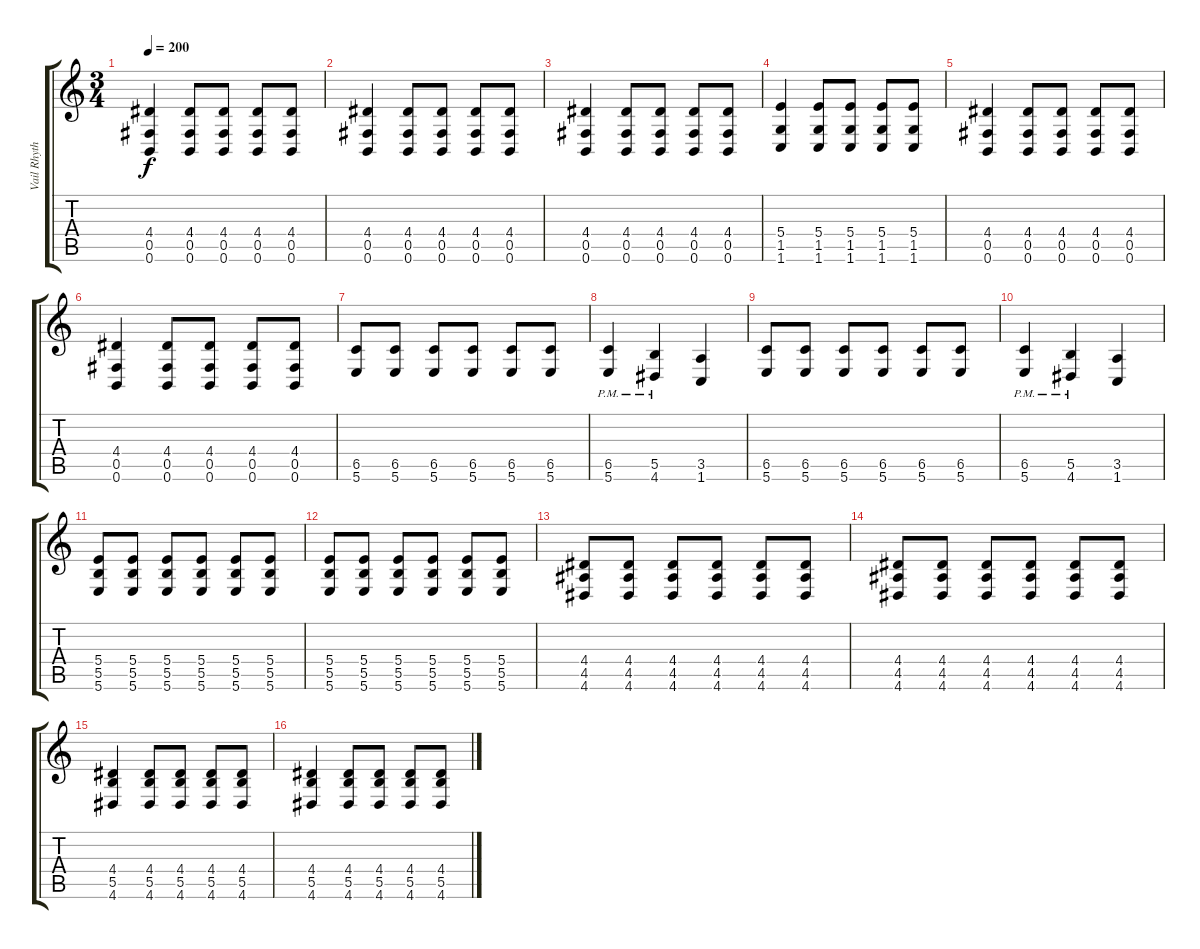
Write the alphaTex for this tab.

\track ("Vail Rhythm" "Vail Rhyth") {instrument overdrivenguitar}
\staff {score tabs}
\tuning (Db4 Ab3 E3 B2 Gb2 B1) {hide}
\ts (3 4)
\tempo 200
\clef g2
\ks c
(4.4 0.5 0.6).4{dy f} (4.4 0.5 0.6).8 (4.4 0.5 0.6).8 (4.4 0.5 0.6).8 (4.4 0.5 0.6).8 |
(4.4 0.5 0.6).4 (4.4 0.5 0.6).8 (4.4 0.5 0.6).8 (4.4 0.5 0.6).8 (4.4 0.5 0.6).8 |
(4.4 0.5 0.6).4 (4.4 0.5 0.6).8 (4.4 0.5 0.6).8 (4.4 0.5 0.6).8 (4.4 0.5 0.6).8 |
(5.4 1.5 1.6).4 (5.4 1.5 1.6).8 (5.4 1.5 1.6).8 (5.4 1.5 1.6).8 (5.4 1.5 1.6).8 |
(4.4 0.5 0.6).4 (4.4 0.5 0.6).8 (4.4 0.5 0.6).8 (4.4 0.5 0.6).8 (4.4 0.5 0.6).8 |
(4.4 0.5 0.6).4 (4.4 0.5 0.6).8 (4.4 0.5 0.6).8 (4.4 0.5 0.6).8 (4.4 0.5 0.6).8 |
(6.5 5.6).8 (6.5 5.6).8 (6.5 5.6).8 (6.5 5.6).8 (6.5 5.6).8 (6.5 5.6).8 |
(6.5{pm} 5.6{pm}).4 (5.5{pm} 4.6{pm}).4 (3.5 1.6).4 |
(6.5 5.6).8 (6.5 5.6).8 (6.5 5.6).8 (6.5 5.6).8 (6.5 5.6).8 (6.5 5.6).8 |
(6.5{pm} 5.6{pm}).4 (5.5{pm} 4.6{pm}).4 (3.5 1.6).4 |
(5.4 5.5 5.6).8 (5.4 5.5 5.6).8 (5.4 5.5 5.6).8 (5.4 5.5 5.6).8 (5.4 5.5 5.6).8 (5.4 5.5 5.6).8 |
(5.4 5.5 5.6).8 (5.4 5.5 5.6).8 (5.4 5.5 5.6).8 (5.4 5.5 5.6).8 (5.4 5.5 5.6).8 (5.4 5.5 5.6).8 |
(4.4 4.5 4.6).8 (4.4 4.5 4.6).8 (4.4 4.5 4.6).8 (4.4 4.5 4.6).8 (4.4 4.5 4.6).8 (4.4 4.5 4.6).8 |
(4.4 4.5 4.6).8 (4.4 4.5 4.6).8 (4.4 4.5 4.6).8 (4.4 4.5 4.6).8 (4.4 4.5 4.6).8 (4.4 4.5 4.6).8 |
(4.4 5.5 4.6).4 (4.4 5.5 4.6).8 (4.4 5.5 4.6).8 (4.4 5.5 4.6).8 (4.4 5.5 4.6).8 |
(4.4 5.5 4.6).4 (4.4 5.5 4.6).8 (4.4 5.5 4.6).8 (4.4 5.5 4.6).8 (4.4 5.5 4.6).8
